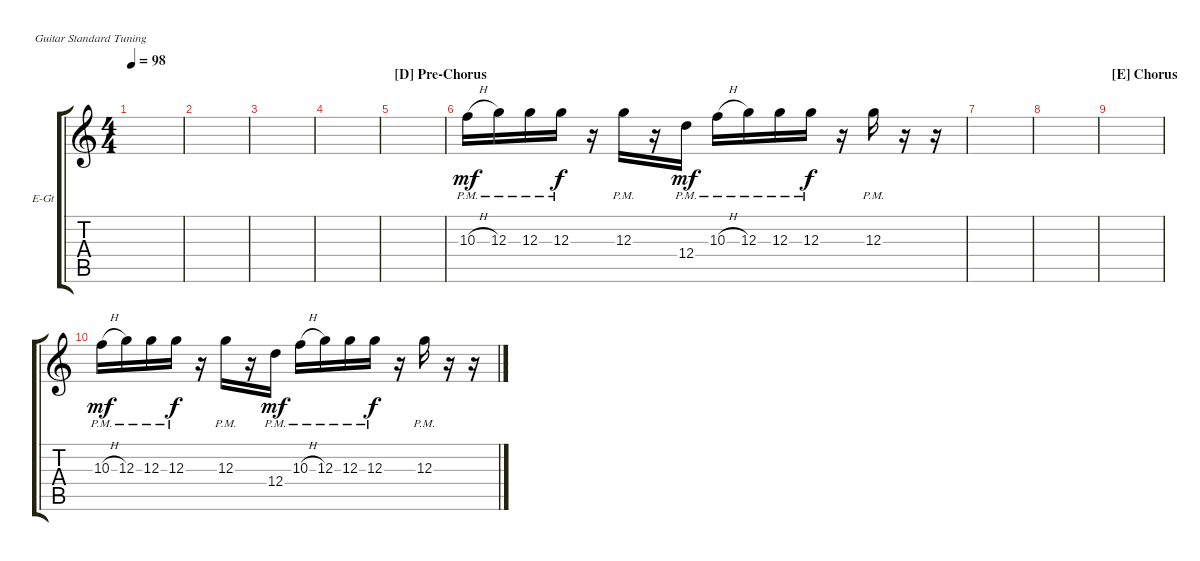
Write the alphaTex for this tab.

\defaultSystemsLayout 4
\bracketExtendMode groupsimilarinstruments
\firstSystemTrackNameOrientation horizontal
\otherSystemsTrackNameOrientation horizontal
\track ("Electric Guitar" "E-Gt") {instrument electricguitarclean}
\staff {score tabs}
\tuning (E4 B3 G3 D3 A2 E2)
\ts (4 4)
\tempo 98
\clef g2
\ks c
|
|
|
|
\section ("D" "Pre-Chorus")
|
10.3{h pm}.16{dy mf} 12.3{pm}.16 12.3{pm}.16 12.3{pm}.16{dy f} r.16 12.3{pm}.16 r.16 12.4{pm}.16{dy mf} 10.3{h pm}.16 12.3{pm}.16 12.3{pm}.16 12.3{pm}.16{dy f} r.16 12.3{pm}.16 r.16 r.16 |
|
|
\section ("E" "Chorus")
|
10.3{h pm}.16{dy mf} 12.3{pm}.16 12.3{pm}.16 12.3{pm}.16{dy f} r.16 12.3{pm}.16 r.16 12.4{pm}.16{dy mf} 10.3{h pm}.16 12.3{pm}.16 12.3{pm}.16 12.3{pm}.16{dy f} r.16 12.3{pm}.16 r.16 r.16
